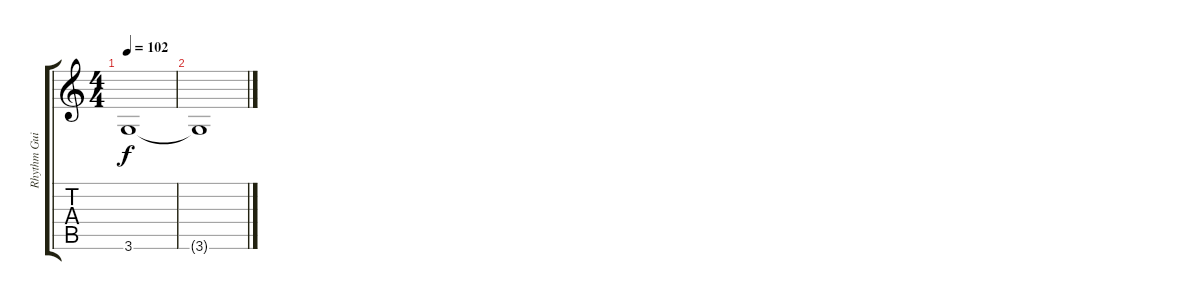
\track ("Rhythm Guitar" "Rhythm Gui") {instrument electricguitarclean}
\staff {score tabs}
\tuning (E4 B3 G3 D3 A2 E2) {hide}
\ts (4 4)
\tempo 102
\clef g2
\ks c
3.6{t}.1{dy f} |
3.6{t}.1
